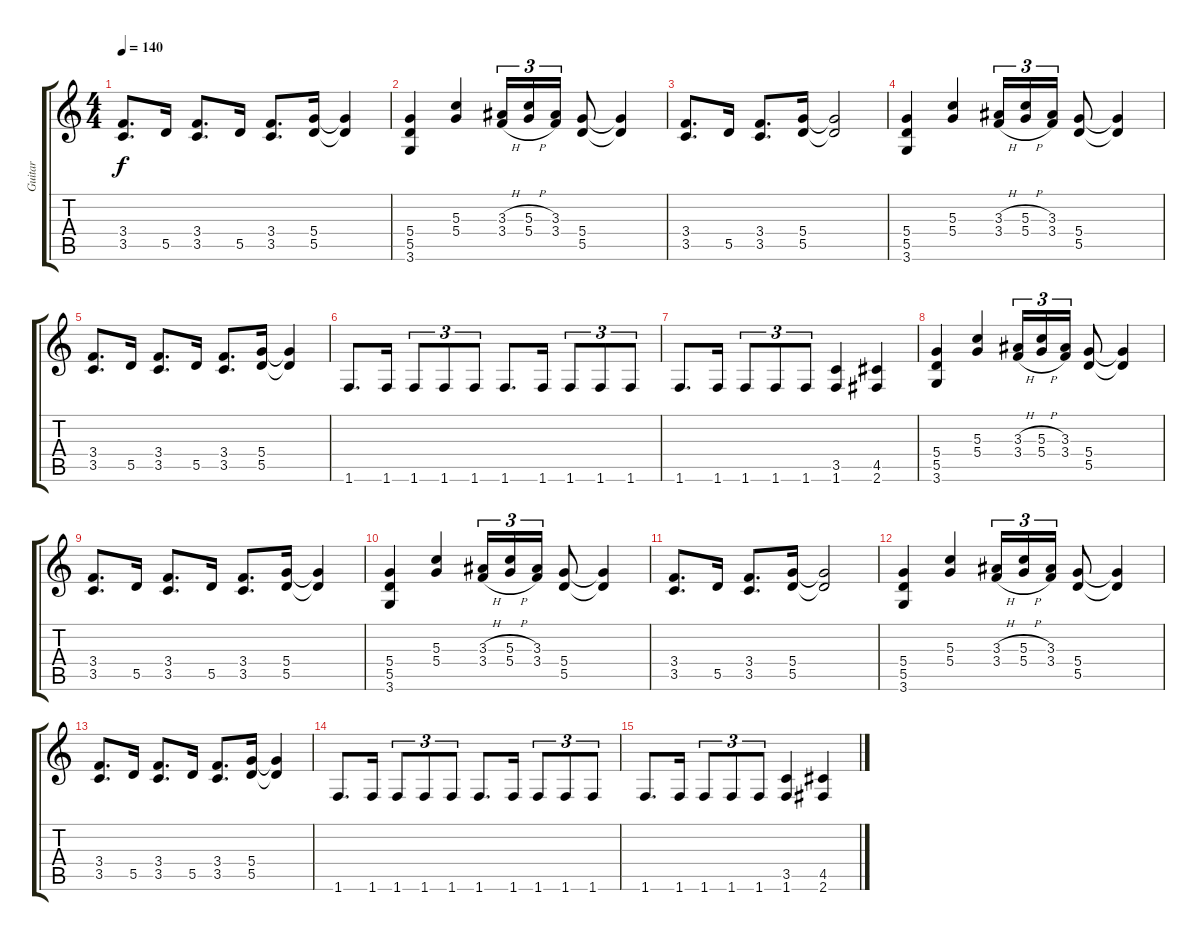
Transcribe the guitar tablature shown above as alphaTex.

\track ("Guitar" "Guitar") {instrument distortionguitar}
\staff {score tabs}
\tuning (E4 B3 G3 D3 A2 E2) {hide}
\ts (4 4)
\tempo 140
\clef g2
\ks c
(3.4 3.5).8{d dy f} 5.5.16 (3.4 3.5).8{d} 5.5.16 (3.4 3.5).8{d} (5.4 5.5).16 (5.4{t} 5.5{t}).4 |
(5.4 5.5 3.6).4 (5.3 5.4).4 (3.3{h} 3.4{h}).16{tu (3 2)} (5.3{h} 5.4{h}).16{tu (3 2)} (3.3 3.4).16{tu (3 2)} (5.4 5.5).8 (5.4{t} 5.5{t}).4 |
(3.4 3.5).8{d} 5.5.16 (3.4 3.5).8{d} (5.4 5.5).16 (5.4{t} 5.5{t}).2 |
(5.4 5.5 3.6).4 (5.3 5.4).4 (3.3{h} 3.4{h}).16{tu (3 2)} (5.3{h} 5.4{h}).16{tu (3 2)} (3.3 3.4).16{tu (3 2)} (5.4 5.5).8 (5.4{t} 5.5{t}).4 |
(3.4 3.5).8{d} 5.5.16 (3.4 3.5).8{d} 5.5.16 (3.4 3.5).8{d} (5.4 5.5).16 (5.4{t} 5.5{t}).4 |
1.6.8{d} 1.6.16 1.6.8{tu (3 2)} 1.6.8{tu (3 2)} 1.6.8{tu (3 2)} 1.6.8{d} 1.6.16 1.6.8{tu (3 2)} 1.6.8{tu (3 2)} 1.6.8{tu (3 2)} |
1.6.8{d} 1.6.16 1.6.8{tu (3 2)} 1.6.8{tu (3 2)} 1.6.8{tu (3 2)} (3.5 1.6).4 (4.5 2.6).4 |
(5.4 5.5 3.6).4 (5.3 5.4).4 (3.3{h} 3.4{h}).16{tu (3 2)} (5.3{h} 5.4{h}).16{tu (3 2)} (3.3 3.4).16{tu (3 2)} (5.4 5.5).8 (5.4{t} 5.5{t}).4 |
(3.4 3.5).8{d} 5.5.16 (3.4 3.5).8{d} 5.5.16 (3.4 3.5).8{d} (5.4 5.5).16 (5.4{t} 5.5{t}).4 |
(5.4 5.5 3.6).4 (5.3 5.4).4 (3.3{h} 3.4{h}).16{tu (3 2)} (5.3{h} 5.4{h}).16{tu (3 2)} (3.3 3.4).16{tu (3 2)} (5.4 5.5).8 (5.4{t} 5.5{t}).4 |
(3.4 3.5).8{d} 5.5.16 (3.4 3.5).8{d} (5.4 5.5).16 (5.4{t} 5.5{t}).2 |
(5.4 5.5 3.6).4{volume 3} (5.3 5.4).4 (3.3{h} 3.4{h}).16{tu (3 2)} (5.3{h} 5.4{h}).16{tu (3 2)} (3.3 3.4).16{tu (3 2)} (5.4 5.5).8 (5.4{t} 5.5{t}).4 |
(3.4 3.5).8{d} 5.5.16 (3.4 3.5).8{d} 5.5.16 (3.4 3.5).8{d} (5.4 5.5).16 (5.4{t} 5.5{t}).4 |
1.6.8{d} 1.6.16 1.6.8{tu (3 2)} 1.6.8{tu (3 2)} 1.6.8{tu (3 2)} 1.6.8{d} 1.6.16 1.6.8{tu (3 2)} 1.6.8{tu (3 2)} 1.6.8{tu (3 2)} |
1.6.8{d} 1.6.16 1.6.8{tu (3 2)} 1.6.8{tu (3 2)} 1.6.8{tu (3 2)} (3.5 1.6).4 (4.5 2.6).4
